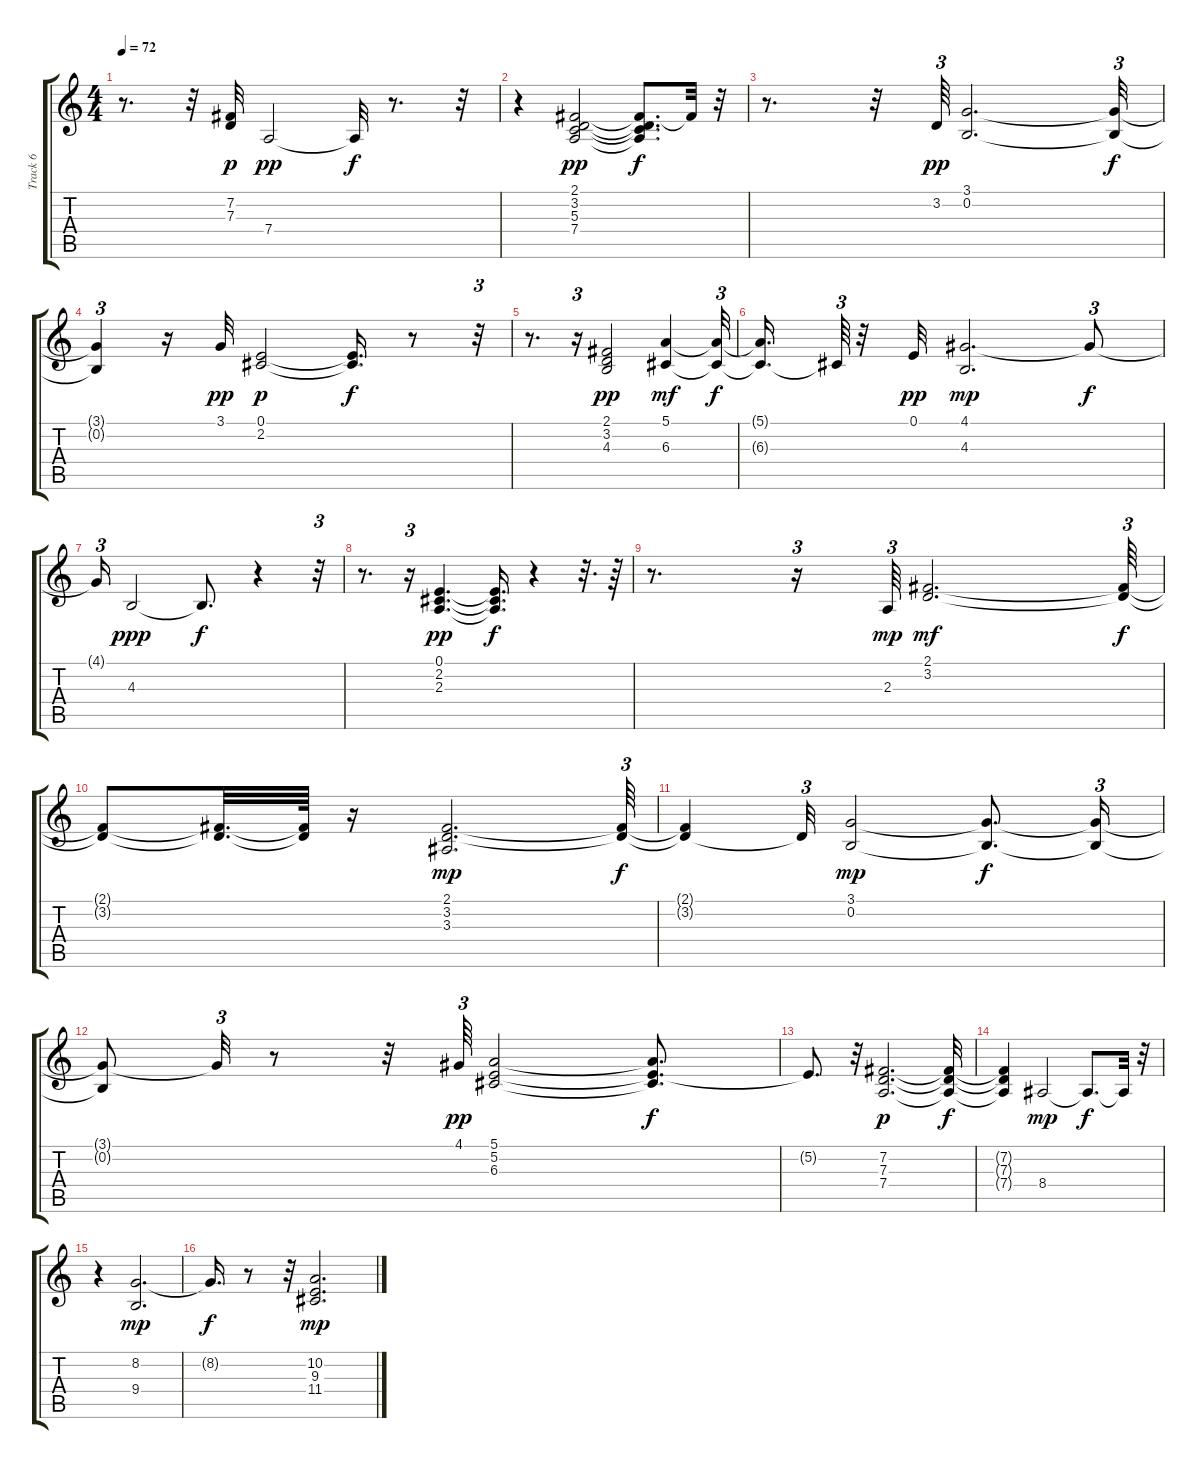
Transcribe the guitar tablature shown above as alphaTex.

\track ("Track 6" "Track 6") {instrument stringensemble2}
\staff {score tabs}
\tuning (E4 B3 G3 D3 A2 E2) {hide}
\ts (4 4)
\tempo 72
\clef g2
\ks c
r.8{d dy f} r.32 (7.2 7.3).32{dy p} 7.4.2{dy pp} 7.4{t}.32{dy f} r.8{d} r.32 |
r.4 (2.1 3.2 5.3 7.4).2{dy pp} (2.1{t} 3.2{t} 5.3{t} 7.4{t}).8{d dy f} 2.1{t}.32 r.32 |
r.8{d} r.32 3.2.64{tu (3 2) dy pp} (3.1 0.2).2{d} (3.1{t} 0.2{t}).32{tu (3 2) dy f} |
(3.1{t} 0.2{t}).4{tu (3 2)} r.16 3.1.32{dy pp} (0.1 2.2).2{dy p} (0.1{t} 2.2{t}).16{d dy f} r.8 r.32{tu (3 2)} |
r.8{d} r.16{tu (3 2)} (2.1 3.2 4.3).2{dy pp} (5.1 6.3).4{dy mf} (5.1{t} 6.3{t}).32{tu (3 2) dy f} |
(5.1{t} 6.3{t}).16{d} 6.3{t}.64{tu (3 2)} r.32 0.1.32{dy pp} (4.1 4.3).2{d dy mp} 4.1{t}.8{tu (3 2) dy f} |
4.1{t}.16{tu (3 2)} 4.3.2{dy ppp} 4.3{t}.8{d dy f} r.4 r.32{tu (3 2)} |
r.8{d} r.16{tu (3 2)} (0.1 2.2 2.3).4{d dy pp} (0.1{t} 2.2{t} 2.3{t}).16{d dy f} r.4 r.32{d} r.64 |
r.8{d} r.16{tu (3 2)} 2.3.64{tu (3 2) dy mp} (2.1 3.2).2{d dy mf} (2.1{t} 3.2{t}).64{tu (3 2) dy f} |
(2.1{t} 3.2{t}).8 (2.1{t} 3.2{t}).32{d} (2.1{t} 3.2{t}).64 r.16 (2.1 3.2 3.3).2{d dy mp} (2.1{t} 3.2{t}).64{tu (3 2) dy f} |
(2.1{t} 3.2{t}).4 3.2{t}.32{tu (3 2)} (3.1 0.2).2{dy mp} (3.1{t} 0.2{t}).8{d dy f} (3.1{t} 0.2{t}).16{tu (3 2)} |
(3.1{t} 0.2{t}).8 3.1{t}.32{tu (3 2)} r.8 r.32 4.1.64{tu (3 2) dy pp} (5.1 5.2 6.3).2 (5.1{t} 5.2{t} 6.3{t}).8{d dy f} |
5.2{t}.8{d} r.32 (7.2 7.3 7.4).2{d dy p} (7.2{t} 7.3{t} 7.4{t}).32{dy f} |
(7.2{t} 7.3{t} 7.4{t}).4 8.4.2{dy mp} 8.4{t}.8{d dy f} 8.4{t}.32 r.32 |
r.4 (8.2 9.4).2{d dy mp} |
8.2{t}.16{d dy f} r.8 r.32 (10.2 9.3 11.4).2{d dy mp}
